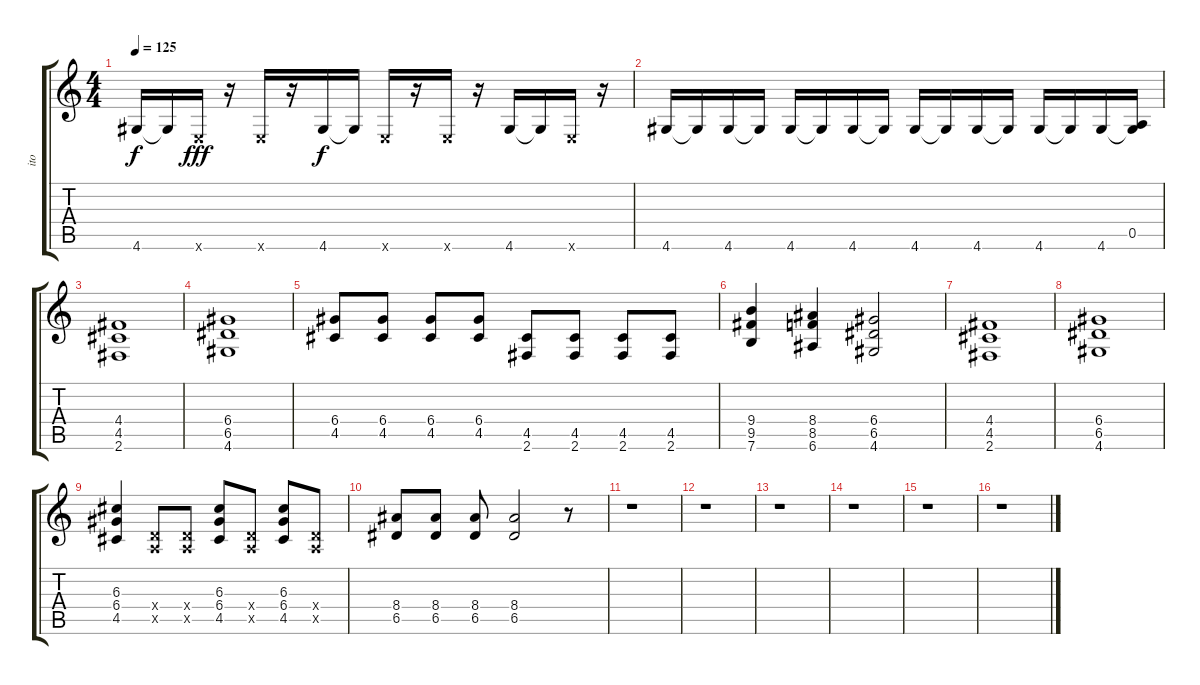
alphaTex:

\track ("ito" "ito") {instrument distortionguitar}
\staff {score tabs}
\tuning (E4 B3 G3 D3 A2 E2) {hide}
\ts (4 4)
\tempo 125
\clef g2
\ks c
4.6.16{dy f} 4.6{t}.16 0.6{x}.16{dy fff} r.16 0.6{x}.16 r.16 4.6.16{dy f} 4.6{t}.16 0.6{x}.16 r.16 0.6{x}.16 r.16 4.6.16 4.6{t}.16 0.6{x}.16 r.16 |
4.6.16 4.6{t}.16 4.6.16 4.6{t}.16 4.6.16 4.6{t}.16 4.6.16 4.6{t}.16 4.6.16 4.6{t}.16 4.6.16 4.6{t}.16 4.6.16 4.6{t}.16 4.6.16 (0.5 4.6{t}).16 |
(4.4 4.5 2.6).1 |
(6.4 6.5 4.6).1 |
(6.4 4.5).8 (6.4 4.5).8 (6.4 4.5).8 (6.4 4.5).8 (4.5 2.6).8 (4.5 2.6).8 (4.5 2.6).8 (4.5 2.6).8 |
(9.4 9.5 7.6).4 (8.4 8.5 6.6).4 (6.4 6.5 4.6).2 |
(4.4 4.5 2.6).1 |
(6.4 6.5 4.6).1 |
(6.3 6.4 4.5).4 (0.4{x} 0.5{x}).8 (0.4{x} 0.5{x}).8 (6.3 6.4 4.5).8 (0.4{x} 0.5{x}).8 (6.3 6.4 4.5).8 (0.4{x} 0.5{x}).8 |
(8.4 6.5).8 (8.4 6.5).8 (8.4 6.5).8 (8.4 6.5).2 r.8 |
r.1 |
r.1 |
r.1 |
r.1 |
r.1 |
r.1
